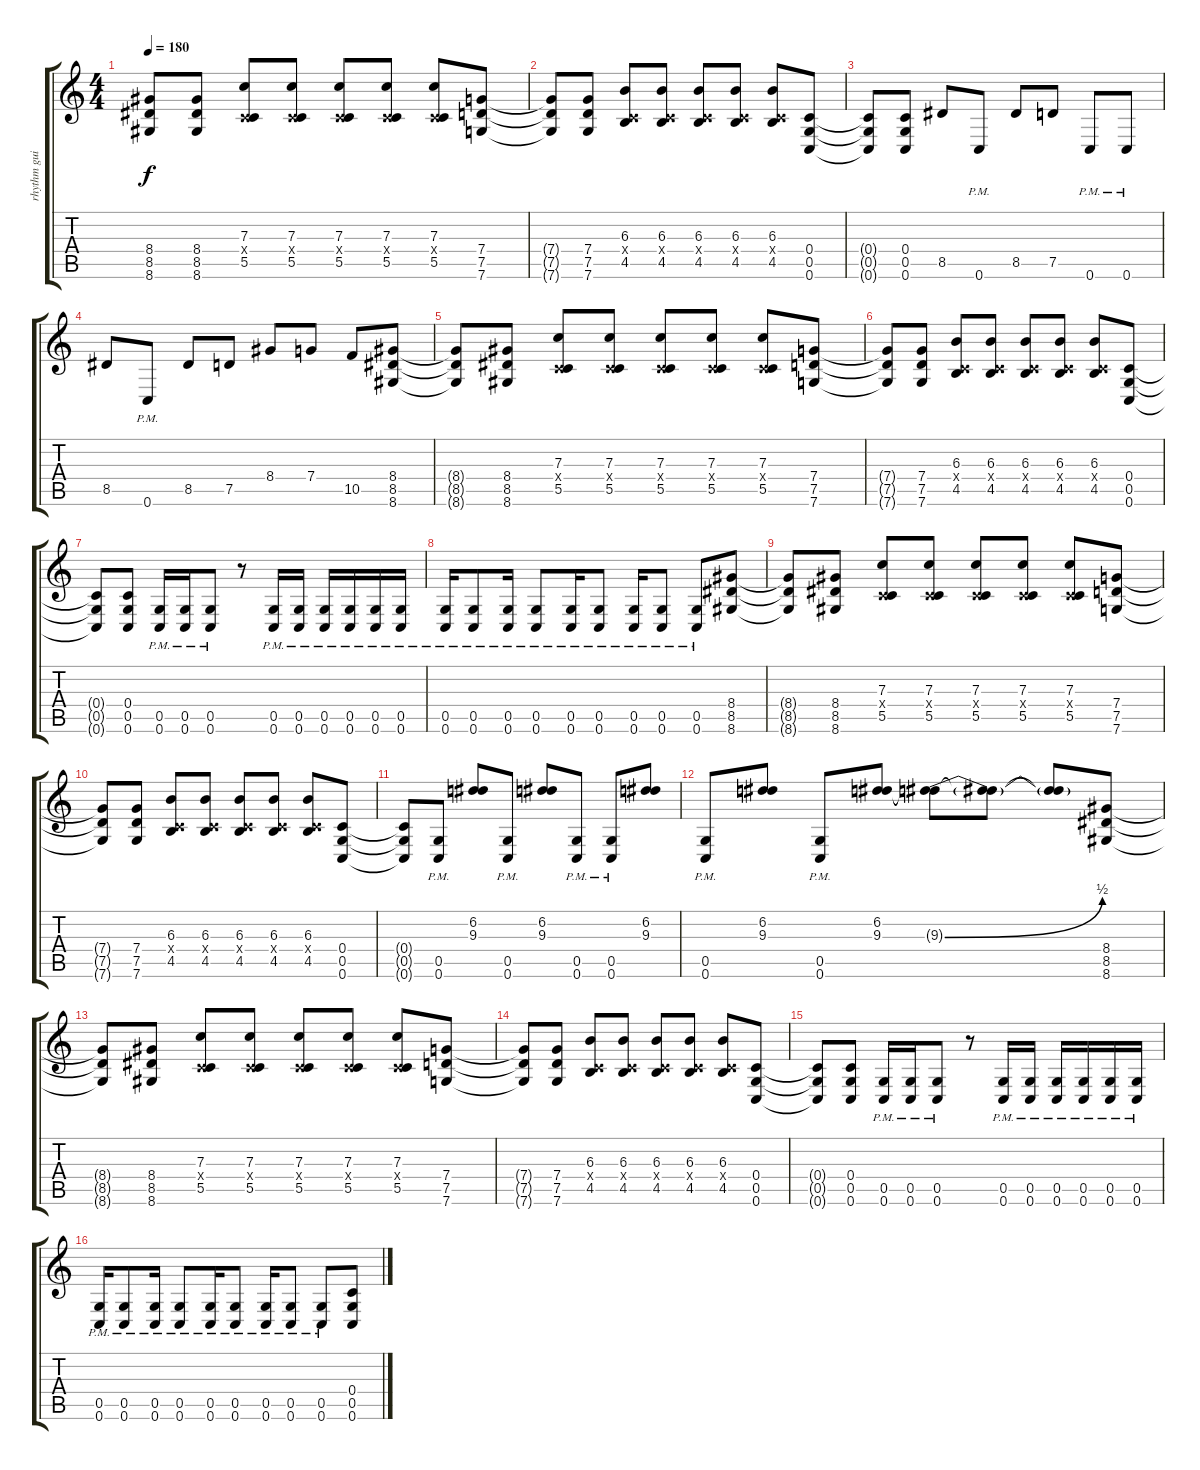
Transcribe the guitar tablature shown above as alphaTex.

\track ("rhythm guitar" "rhythm gui") {instrument distortionguitar}
\staff {score tabs}
\tuning (D4 A3 F3 C3 G2 C2) {hide}
\ts (4 4)
\tempo 180
\clef g2
\ks c
(8.4{t} 8.5{t} 8.6{t}).8{dy f} (8.4 8.5 8.6).8 (7.3 0.4{x} 5.5).8 (7.3 0.4{x} 5.5).8 (7.3 0.4{x} 5.5).8 (7.3 0.4{x} 5.5).8 (7.3 0.4{x} 5.5).8 (7.4 7.5 7.6).8 |
(7.4{t} 7.5{t} 7.6{t}).8 (7.4 7.5 7.6).8 (6.3 0.4{x} 4.5).8 (6.3 0.4{x} 4.5).8 (6.3 0.4{x} 4.5).8 (6.3 0.4{x} 4.5).8 (6.3 0.4{x} 4.5).8 (0.4 0.5 0.6).8 |
(0.4{t} 0.5{t} 0.6{t}).8 (0.4 0.5 0.6).8 8.5.8 0.6{pm}.8 8.5.8 7.5.8 0.6{pm}.8 0.6{pm}.8 |
8.5.8 0.6{pm}.8 8.5.8 7.5.8 8.4.8 7.4.8 10.5.8 (8.4 8.5 8.6).8 |
(8.4{t} 8.5{t} 8.6{t}).8 (8.4 8.5 8.6).8 (7.3 0.4{x} 5.5).8 (7.3 0.4{x} 5.5).8 (7.3 0.4{x} 5.5).8 (7.3 0.4{x} 5.5).8 (7.3 0.4{x} 5.5).8 (7.4 7.5 7.6).8 |
(7.4{t} 7.5{t} 7.6{t}).8 (7.4 7.5 7.6).8 (6.3 0.4{x} 4.5).8 (6.3 0.4{x} 4.5).8 (6.3 0.4{x} 4.5).8 (6.3 0.4{x} 4.5).8 (6.3 0.4{x} 4.5).8 (0.4 0.5 0.6).8 |
(0.4{t} 0.5{t} 0.6{t}).8 (0.4 0.5 0.6).8 (0.5{pm} 0.6{pm}).16 (0.5{pm} 0.6{pm}).16 (0.5{pm} 0.6{pm}).8 r.8 (0.5{pm} 0.6{pm}).16 (0.5{pm} 0.6{pm}).16 (0.5{pm} 0.6{pm}).16 (0.5{pm} 0.6{pm}).16 (0.5{pm} 0.6{pm}).16 (0.5{pm} 0.6{pm}).16 |
(0.5{pm} 0.6{pm}).16 (0.5{pm} 0.6{pm}).8 (0.5{pm} 0.6{pm}).16 (0.5{pm} 0.6{pm}).8 (0.5{pm} 0.6{pm}).16 (0.5{pm} 0.6{pm}).8 (0.5{pm} 0.6{pm}).16 (0.5{pm} 0.6{pm}).8 (0.5{pm} 0.6{pm}).8 (8.4 8.5 8.6).8 |
(8.4{t} 8.5{t} 8.6{t}).8 (8.4 8.5 8.6).8 (7.3 0.4{x} 5.5).8 (7.3 0.4{x} 5.5).8 (7.3 0.4{x} 5.5).8 (7.3 0.4{x} 5.5).8 (7.3 0.4{x} 5.5).8 (7.4 7.5 7.6).8 |
(7.4{t} 7.5{t} 7.6{t}).8 (7.4 7.5 7.6).8 (6.3 0.4{x} 4.5).8 (6.3 0.4{x} 4.5).8 (6.3 0.4{x} 4.5).8 (6.3 0.4{x} 4.5).8 (6.3 0.4{x} 4.5).8 (0.4 0.5 0.6).8 |
(0.4{t} 0.5{t} 0.6{t}).8 (0.5{pm} 0.6{pm}).8 (6.2 9.3).8 (0.5{pm} 0.6{pm}).8 (6.2 9.3).8 (0.5{pm} 0.6{pm}).8 (0.5{pm} 0.6{pm}).8 (6.2 9.3).8 |
(0.5{pm} 0.6{pm}).8 (6.2 9.3).8 (0.5{pm} 0.6{pm}).8 (6.2 9.3).8 (6.2{t} 9.3{be (bend 0 0 60 2) t}).8 (6.2{t} 9.3{t}).8 (6.2{t} 9.3{t}).8 (8.4 8.5 8.6).8 |
(8.4{t} 8.5{t} 8.6{t}).8 (8.4 8.5 8.6).8 (7.3 0.4{x} 5.5).8 (7.3 0.4{x} 5.5).8 (7.3 0.4{x} 5.5).8 (7.3 0.4{x} 5.5).8 (7.3 0.4{x} 5.5).8 (7.4 7.5 7.6).8 |
(7.4{t} 7.5{t} 7.6{t}).8 (7.4 7.5 7.6).8 (6.3 0.4{x} 4.5).8 (6.3 0.4{x} 4.5).8 (6.3 0.4{x} 4.5).8 (6.3 0.4{x} 4.5).8 (6.3 0.4{x} 4.5).8 (0.4 0.5 0.6).8 |
(0.4{t} 0.5{t} 0.6{t}).8 (0.4 0.5 0.6).8 (0.5{pm} 0.6{pm}).16 (0.5{pm} 0.6{pm}).16 (0.5{pm} 0.6{pm}).8 r.8 (0.5{pm} 0.6{pm}).16 (0.5{pm} 0.6{pm}).16 (0.5{pm} 0.6{pm}).16 (0.5{pm} 0.6{pm}).16 (0.5{pm} 0.6{pm}).16 (0.5{pm} 0.6{pm}).16 |
(0.5{pm} 0.6{pm}).16 (0.5{pm} 0.6{pm}).8 (0.5{pm} 0.6{pm}).16 (0.5{pm} 0.6{pm}).8 (0.5{pm} 0.6{pm}).16 (0.5{pm} 0.6{pm}).8 (0.5{pm} 0.6{pm}).16 (0.5{pm} 0.6{pm}).8 (0.5{pm} 0.6{pm}).8 (0.4 0.5 0.6).8
